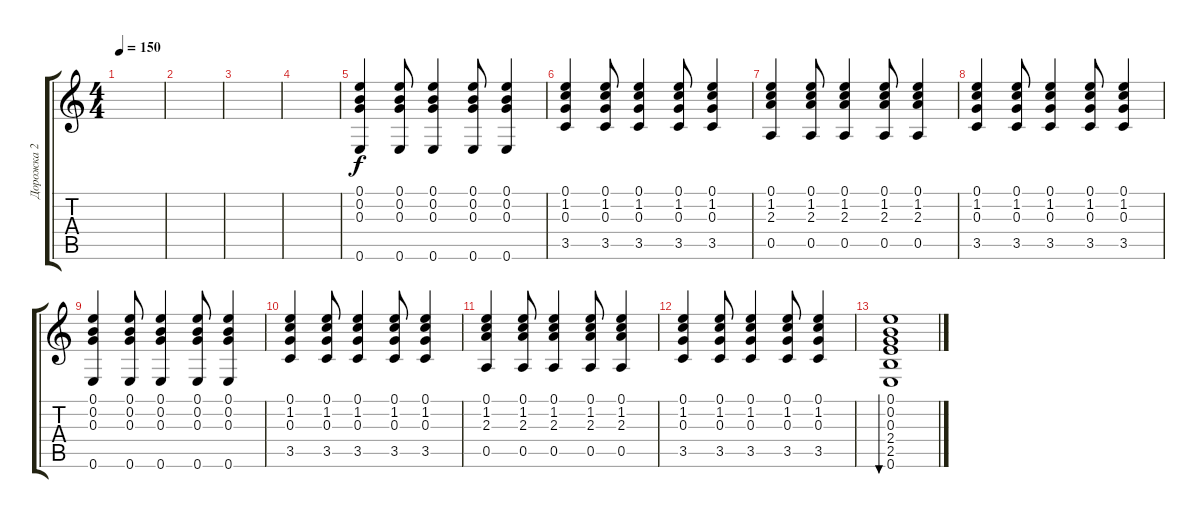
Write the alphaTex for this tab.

\track ("Дорожка 2" "Дорожка 2") {instrument acousticguitarnylon}
\staff {score tabs}
\tuning (E4 B3 G3 D3 A2 E2) {hide}
\ts (4 4)
\tempo 150
\clef g2
\ks c
|
|
|
|
(0.1 0.2 0.3 0.6).4 (0.1 0.2 0.3 0.6).8 (0.1 0.2 0.3 0.6).4 (0.1 0.2 0.3 0.6).8 (0.1 0.2 0.3 0.6).4 |
(0.1 1.2 0.3 3.5).4 (0.1 1.2 0.3 3.5).8 (0.1 1.2 0.3 3.5).4 (0.1 1.2 0.3 3.5).8 (0.1 1.2 0.3 3.5).4 |
(0.1 1.2 2.3 0.5).4 (0.1 1.2 2.3 0.5).8 (0.1 1.2 2.3 0.5).4 (0.1 1.2 2.3 0.5).8 (0.1 1.2 2.3 0.5).4 |
(0.1 1.2 0.3 3.5).4 (0.1 1.2 0.3 3.5).8 (0.1 1.2 0.3 3.5).4 (0.1 1.2 0.3 3.5).8 (0.1 1.2 0.3 3.5).4 |
(0.1 0.2 0.3 0.6).4 (0.1 0.2 0.3 0.6).8 (0.1 0.2 0.3 0.6).4 (0.1 0.2 0.3 0.6).8 (0.1 0.2 0.3 0.6).4 |
(0.1 1.2 0.3 3.5).4 (0.1 1.2 0.3 3.5).8 (0.1 1.2 0.3 3.5).4 (0.1 1.2 0.3 3.5).8 (0.1 1.2 0.3 3.5).4 |
(0.1 1.2 2.3 0.5).4 (0.1 1.2 2.3 0.5).8 (0.1 1.2 2.3 0.5).4 (0.1 1.2 2.3 0.5).8 (0.1 1.2 2.3 0.5).4 |
(0.1 1.2 0.3 3.5).4 (0.1 1.2 0.3 3.5).8 (0.1 1.2 0.3 3.5).4 (0.1 1.2 0.3 3.5).8 (0.1 1.2 0.3 3.5).4 |
(0.1 0.2 0.3 2.4 2.5 0.6).1{bu 60}
